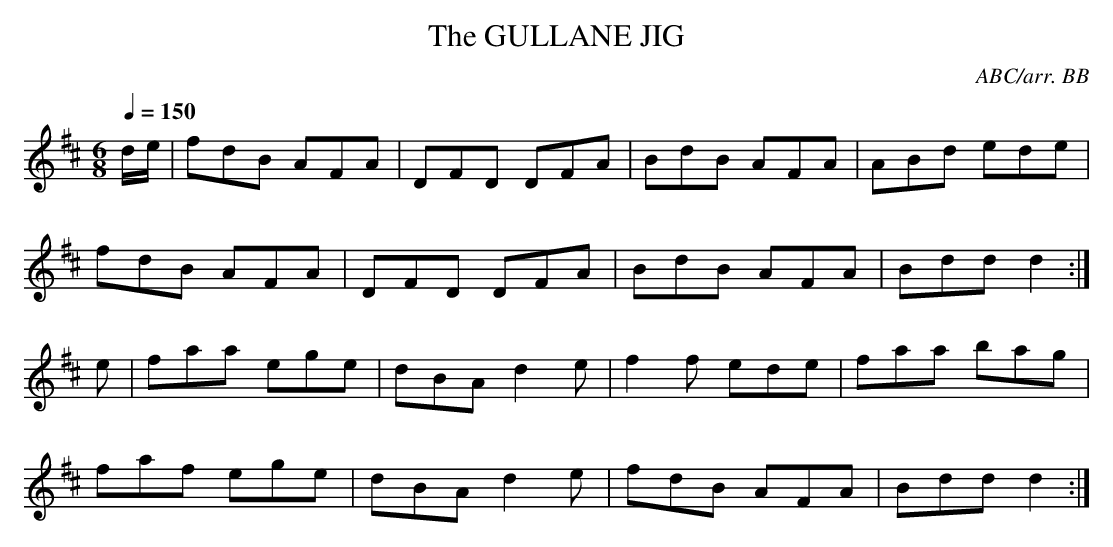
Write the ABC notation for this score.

X:1
T:GULLANE JIG, The
C:ABC/arr. BB
Q:1/4=150
L:1/8
M:6/8
K:D
d/e/|fdB AFA|DFD DFA|BdB AFA|ABd ede|
fdB AFA|DFD DFA|BdB AFA|Bdd d2 :|
e|faa ege|dBA d2e|f2f ede|faa bag|
faf ege|dBA d2e|fdB AFA|Bdd d2 :|
